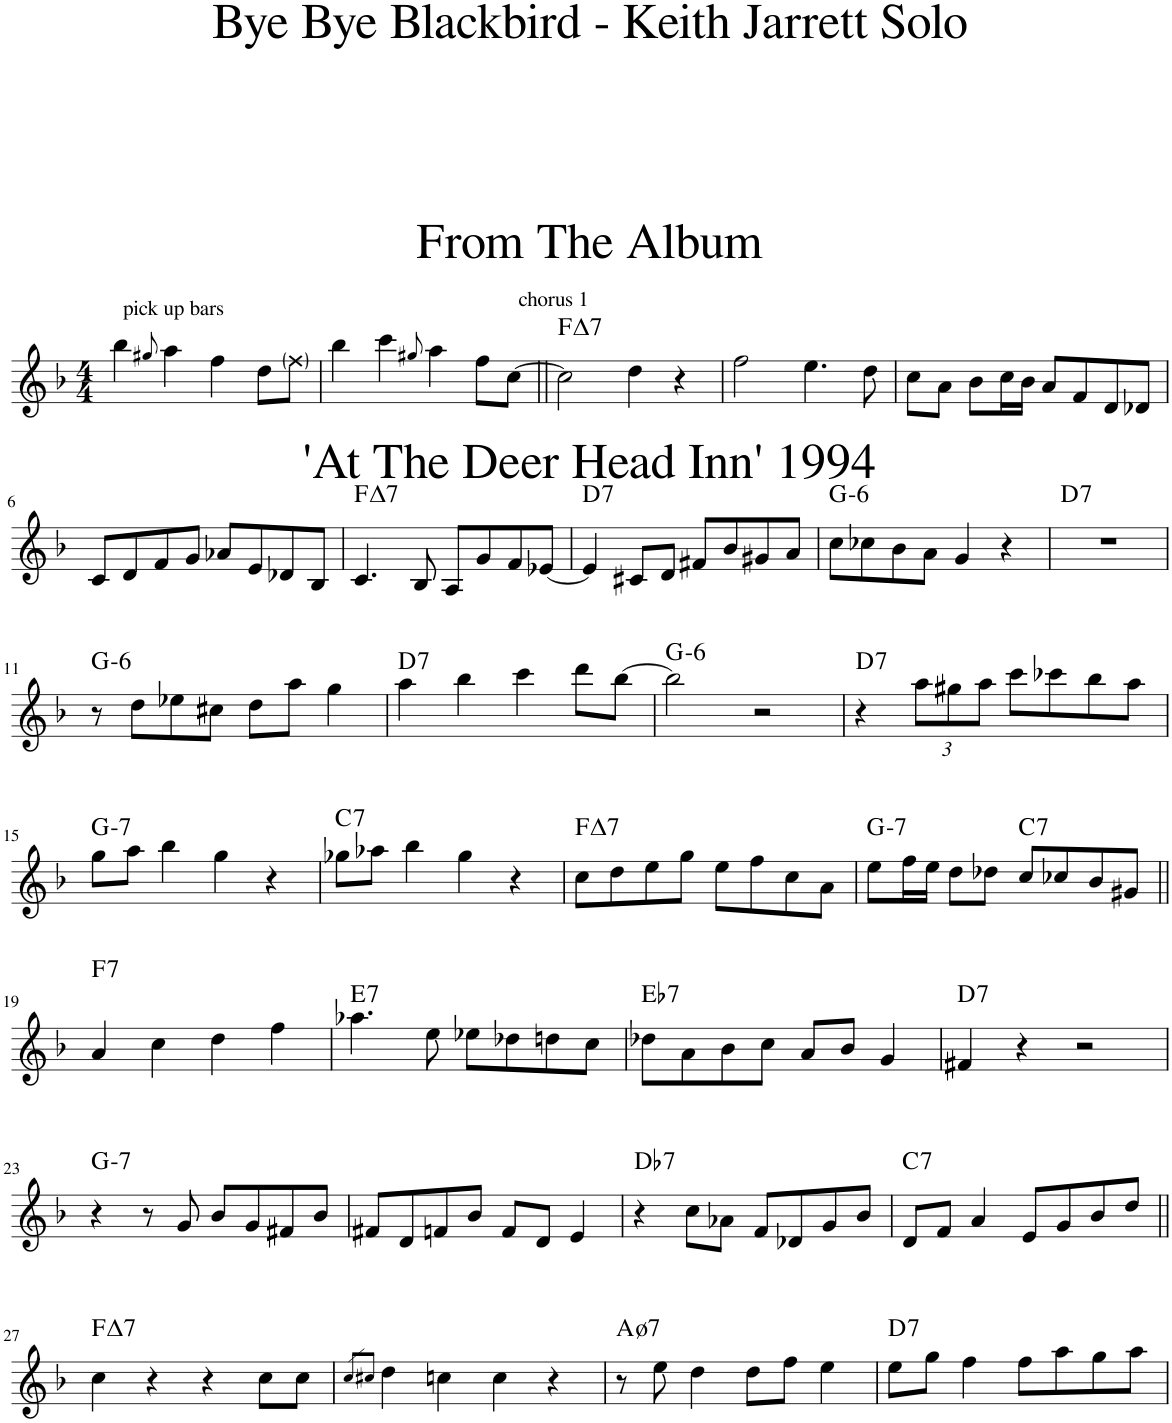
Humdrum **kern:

**kern	**harte
*part1	*part1
*staff1	*
*I"Piano	*
*I'Pno.	*
*clefG2	*
*k[b-]	*
*M4/4	*
=1	=1
!LO:TX:a:t=pick up bars	!
4bb-\	.
8qgg#X/	.
4aa\	.
4ff\	.
8dd\L	.
8ff\J	.
=2	=2
4bb-\	.
4ccc\	.
8qgg#X/	.
4aa\	.
8ff\L	.
[8cc\J	.
=3||	=3||
!LO:TX:a:t=chorus 1	!LO:H:kt=7
2cc\]	F:maj7
4dd\	.
4r	.
=4	=4
2ff\	.
4.ee\	.
8dd\	.
=5	=5
8cc\L	.
8a\J	.
8b-\L	.
16cc\L	.
16b-\JJ	.
8a/L	.
8f/	.
8d/	.
8d-X/J	.
!!LO:LB:g=z
=6	=6
8c/L	.
8d/	.
8f/	.
8g/J	.
8a-X/L	.
8e/	.
8d-X/	.
8B-/J	.
=7	=7
!	!LO:H:kt=7
4.c/	F:maj7
8B-/	.
8A/L	.
8g/	.
8f/	.
[8e-X/J	.
=8	=8
!	!LO:H:kt=7
4e-/]	D:7
8c#X/L	.
8d/J	.
8f#X/L	.
8b-/	.
8g#X/	.
8a/J	.
=9	=9
!	!LO:H:kt=6
8cc\L	G:min6
8cc-X\	.
8b-\	.
8a\J	.
4g/	.
4r	.
=10	=10
!	!LO:H:kt=7
1r	D:7
!!LO:LB:g=z
=11	=11
!	!LO:H:kt=6
8r	G:min6
8dd\L	.
8ee-X\	.
8cc#X\J	.
8dd\L	.
8aa\J	.
4gg\	.
=12	=12
!	!LO:H:kt=7
4aa\	D:7
4bb-\	.
4ccc\	.
8ddd\L	.
[8bb-\J	.
=13	=13
!	!LO:H:kt=6
2bb-\]	G:min6
2r	.
=14	=14
!	!LO:H:kt=7
4r	D:7
*Xbrackettup	*
12aa\L	.
12gg#X\	.
12aa\J	.
8ccc\L	.
8ccc-X\	.
8bb-\	.
8aa\J	.
!!LO:LB:g=z
=15	=15
!	!LO:H:kt=7
8gg\L	G:min7
8aa\J	.
4bb-\	.
4gg\	.
4r	.
=16	=16
!	!LO:H:kt=7
8gg-X\L	C:7
8aa-X\J	.
4bb-\	.
4gg-\	.
4r	.
=17	=17
!	!LO:H:kt=7
8cc\L	F:maj7
8dd\	.
8ee\	.
8gg\J	.
8ee\L	.
8ff\	.
8cc\	.
8a\J	.
=18	=18
!	!LO:H:kt=7
8ee\L	G:min7
16ff\L	.
16ee\JJ	.
8dd\L	.
8dd-X\J	.
!	!LO:H:kt=7
8cc/L	C:7
8cc-X/	.
8b-/	.
8g#X/J	.
!!LO:LB:g=z
=19||	=19||
!	!LO:H:n=1:kt=N.C.
!	!LO:H:n=2:kt=7
4a/	N F:7
4cc\	.
4dd\	.
4ff\	.
=20	=20
!	!LO:H:kt=7
4.aa-X\	E:7
8ee\	.
8ee-X\L	.
8dd-X\	.
8ddn\	.
8cc\J	.
=21	=21
!	!LO:H:kt=7
8dd-X\L	Eb:7
8a\	.
8b-\	.
8cc\J	.
8a/L	.
8b-/J	.
4g/	.
=22	=22
!	!LO:H:kt=7
4f#X/	D:7
4r	.
2r	.
!!LO:LB:g=z
=23	=23
!	!LO:H:kt=7
4r	G:min7
8r	.
8g/	.
8b-/L	.
8g/	.
8f#X/	.
8b-/J	.
=24	=24
8f#X/L	.
8d/	.
8fn/	.
8b-/J	.
8f/L	.
8d/J	.
4e/	.
=25	=25
!	!LO:H:kt=7
4r	Db:7
8cc\L	.
8a-X\J	.
8f/L	.
8d-X/	.
8g/	.
8b-/J	.
=26	=26
!	!LO:H:kt=7
8d/L	C:7
8f/J	.
4a/	.
8e/L	.
8g/	.
8b-/	.
8dd/J	.
!!LO:LB:g=z
=27||	=27||
!	!LO:H:kt=7
4cc\	F:maj7
4r	.
4r	.
8cc\L	.
8cc\J	.
=28	=28
8qcc/L	.
8qcc#X/J	.
4dd\	.
4ccn\	.
4cc\	.
4r	.
=29	=29
!	!LO:H:kt=7
8r	A:hdim7
8ee\	.
4dd\	.
8dd\L	.
8ff\J	.
4ee\	.
=30	=30
!	!LO:H:kt=7
8ee\L	D:7
8gg\J	.
4ff\	.
8ff\L	.
8aa\	.
8gg\	.
8aa\J	.
=	=
*-	*-
